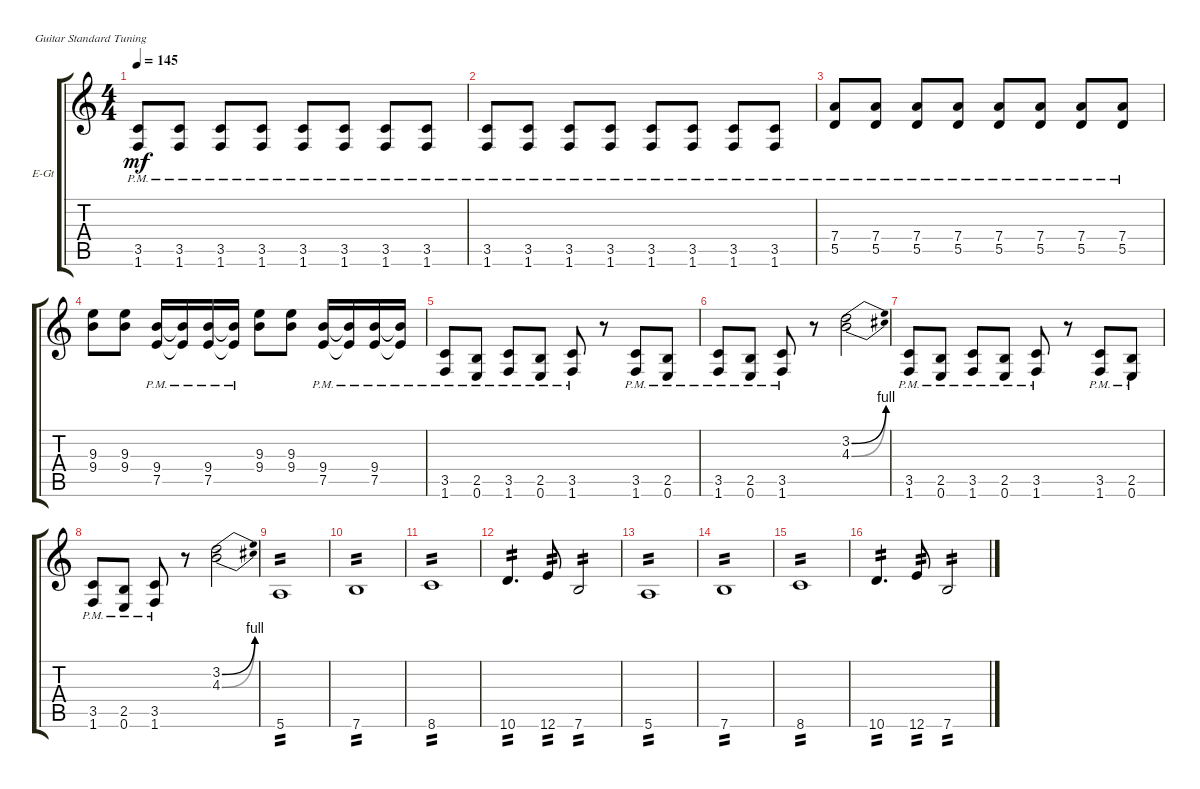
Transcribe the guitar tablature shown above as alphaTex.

\defaultSystemsLayout 4
\bracketExtendMode groupsimilarinstruments
\firstSystemTrackNameOrientation horizontal
\otherSystemsTrackNameOrientation horizontal
\track ("Electric Guitar" "E-Gt") {instrument distortionguitar}
\staff {score tabs}
\tuning (E4 B3 G3 D3 A2 E2)
\ts (4 4)
\tempo 145
\clef g2
\ks c
(1.6{pm} 3.5{pm}).8{dy mf} (1.6{pm} 3.5{pm}).8 (1.6{pm} 3.5{pm}).8 (1.6{pm} 3.5{pm}).8 (1.6{pm} 3.5{pm}).8 (1.6{pm} 3.5{pm}).8 (1.6{pm} 3.5{pm}).8 (1.6{pm} 3.5{pm}).8 |
(1.6{pm} 3.5{pm}).8 (1.6{pm} 3.5{pm}).8 (1.6{pm} 3.5{pm}).8 (1.6{pm} 3.5{pm}).8 (1.6{pm} 3.5{pm}).8 (1.6{pm} 3.5{pm}).8 (1.6{pm} 3.5{pm}).8 (1.6{pm} 3.5{pm}).8 |
(5.5{pm} 7.4{pm}).8 (5.5{pm} 7.4{pm}).8 (5.5{pm} 7.4{pm}).8 (5.5{pm} 7.4{pm}).8 (5.5{pm} 7.4{pm}).8 (5.5{pm} 7.4{pm}).8 (5.5{pm} 7.4{pm}).8 (5.5{pm} 7.4{pm}).8 |
(9.4 9.3).8 (9.4 9.3).8 (7.5{pm} 9.4).16 (7.5{pm t} 9.4{t}).16 (7.5{pm} 9.4).16 (7.5{pm t} 9.4{t}).16 (9.4 9.3).8 (9.4 9.3).8 (7.5{pm} 9.4).16 (7.5{pm t} 9.4{t}).16 (7.5{pm} 9.4).16 (7.5{pm t} 9.4{t}).16 |
(1.6{pm} 3.5{pm}).8 (0.6{pm} 2.5{pm}).8 (1.6{pm} 3.5{pm}).8 (0.6{pm} 2.5{pm}).8 (1.6{pm} 3.5{pm}).8 r.8 (1.6{pm} 3.5{pm}).8 (0.6{pm} 2.5{pm}).8 |
(1.6{pm} 3.5{pm}).8 (0.6{pm} 2.5{pm}).8 (1.6{pm} 3.5{pm}).8 r.8 (4.3{be (bend 0 0 15 4)} 3.2{be (bend 0 0 15 4)}).2 |
(1.6{pm} 3.5{pm}).8 (0.6{pm} 2.5{pm}).8 (1.6{pm} 3.5{pm}).8 (0.6{pm} 2.5{pm}).8 (1.6{pm} 3.5{pm}).8 r.8 (1.6{pm} 3.5{pm}).8 (0.6{pm} 2.5{pm}).8 |
(1.6{pm} 3.5{pm}).8 (0.6{pm} 2.5{pm}).8 (1.6{pm} 3.5{pm}).8 r.8 (4.3{be (bend 0 0 15 4)} 3.2{be (bend 0 0 15 4)}).2 |
5.6.1{tp 2} |
7.6.1{tp 2} |
8.6.1{tp 2} |
10.6.4{d tp 2} 12.6.8{tp 2} 7.6.2{tp 2} |
5.6.1{tp 2} |
7.6.1{tp 2} |
8.6.1{tp 2} |
10.6.4{d tp 2} 12.6.8{tp 2} 7.6.2{tp 2}
